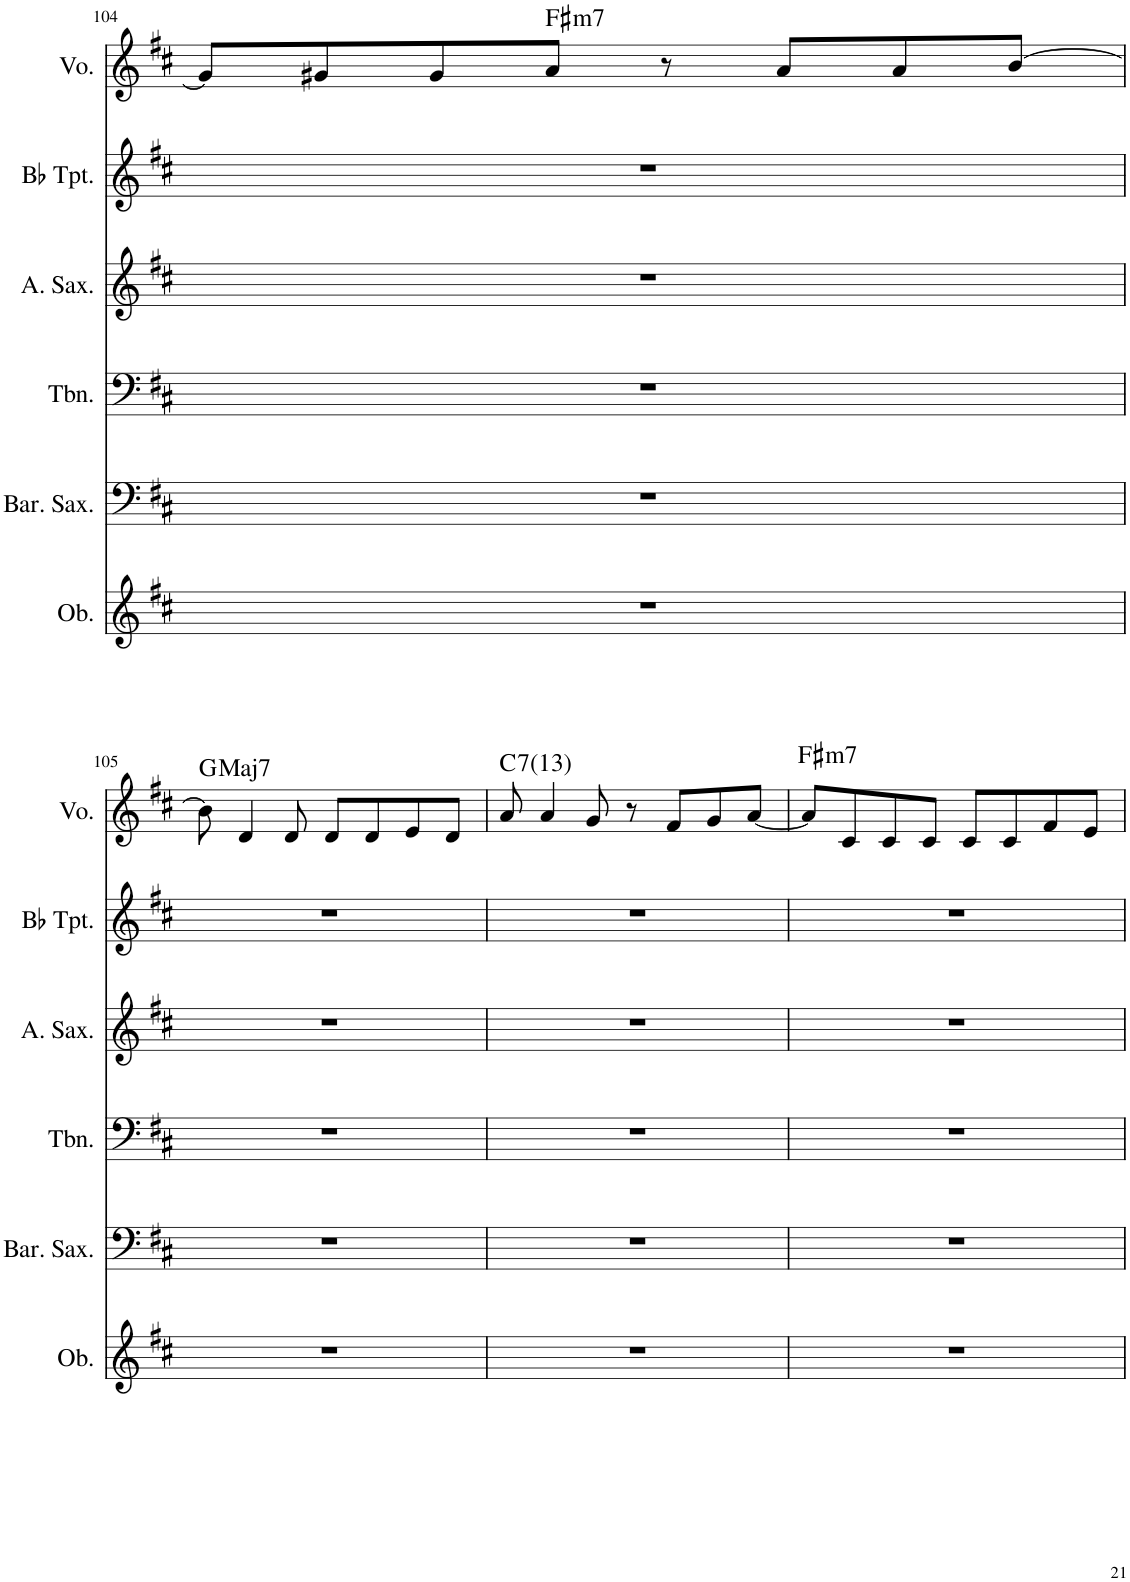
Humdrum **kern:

**kern	**kern	**kern	**kern	**kern	**kern	**harte
*part6	*part5	*part4	*part3	*part2	*part1	*part1
*staff6	*staff5	*staff4	*staff3	*staff2	*staff1	*
*I"Oboe	*I"Baritone Saxophone	*I"Trombone	*I"Alto Saxophone	*I"Bb Trumpet	*I"Voice	*
*I'Ob.	*I'Bar. Sax.	*I'Tbn.	*I'A. Sax.	*I'Bb Tpt.	*I'Vo.	*
!!LO:PB:g=z
*clefG2	*clefF4	*clefF4	*clefG2	*clefG2	*clefG2	*
*	*ITrd12c21	*	*ITrd5c9	*ITrd1c2	*	*
*k[f#c#]	*k[f#c#]	*k[f#c#]	*k[f#c#]	*k[f#c#]	*k[f#c#]	*
*M4/4	*M4/4	*M4/4	*M4/4	*M4/4	*M4/4	*
=104	=104	=104	=104	=104	=104	=104
1r	1r	1r	1r	1r	8g#/L]	.
.	.	.	.	.	8g#X/	.
.	.	.	.	.	8g#/	.
!	!	!	!	!	!	!LO:H:kt=m7
.	.	.	.	.	8a/J	F#:min7
.	.	.	.	.	8r	.
.	.	.	.	.	8a/L	.
.	.	.	.	.	8a/	.
.	.	.	.	.	[8b/J	.
!!LO:LB:g=z
=105	=105	=105	=105	=105	=105	=105
!	!	!	!	!	!	!LO:H:kt=Maj7
1r	1r	1r	1r	1r	8b\]	G:maj7
.	.	.	.	.	4d/	.
.	.	.	.	.	8d/	.
.	.	.	.	.	8d/L	.
.	.	.	.	.	8d/	.
.	.	.	.	.	8e/	.
.	.	.	.	.	8d/J	.
=106	=106	=106	=106	=106	=106	=106
!	!	!	!	!	!	!LO:H:kt=7
1r	1r	1r	1r	1r	8a/	C:7(13)
.	.	.	.	.	4a/	.
.	.	.	.	.	8g/	.
.	.	.	.	.	8r	.
.	.	.	.	.	8f#/L	.
.	.	.	.	.	8g/	.
.	.	.	.	.	[8a/J	.
=107	=107	=107	=107	=107	=107	=107
!	!	!	!	!	!	!LO:H:kt=m7
1r	1r	1r	1r	1r	8a/L]	F#:min7
.	.	.	.	.	8c#/	.
.	.	.	.	.	8c#/	.
.	.	.	.	.	8c#/J	.
.	.	.	.	.	8c#/L	.
.	.	.	.	.	8c#/	.
.	.	.	.	.	8f#/	.
.	.	.	.	.	8e/J	.
=	=	=	=	=	=	=
*-	*-	*-	*-	*-	*-	*-
